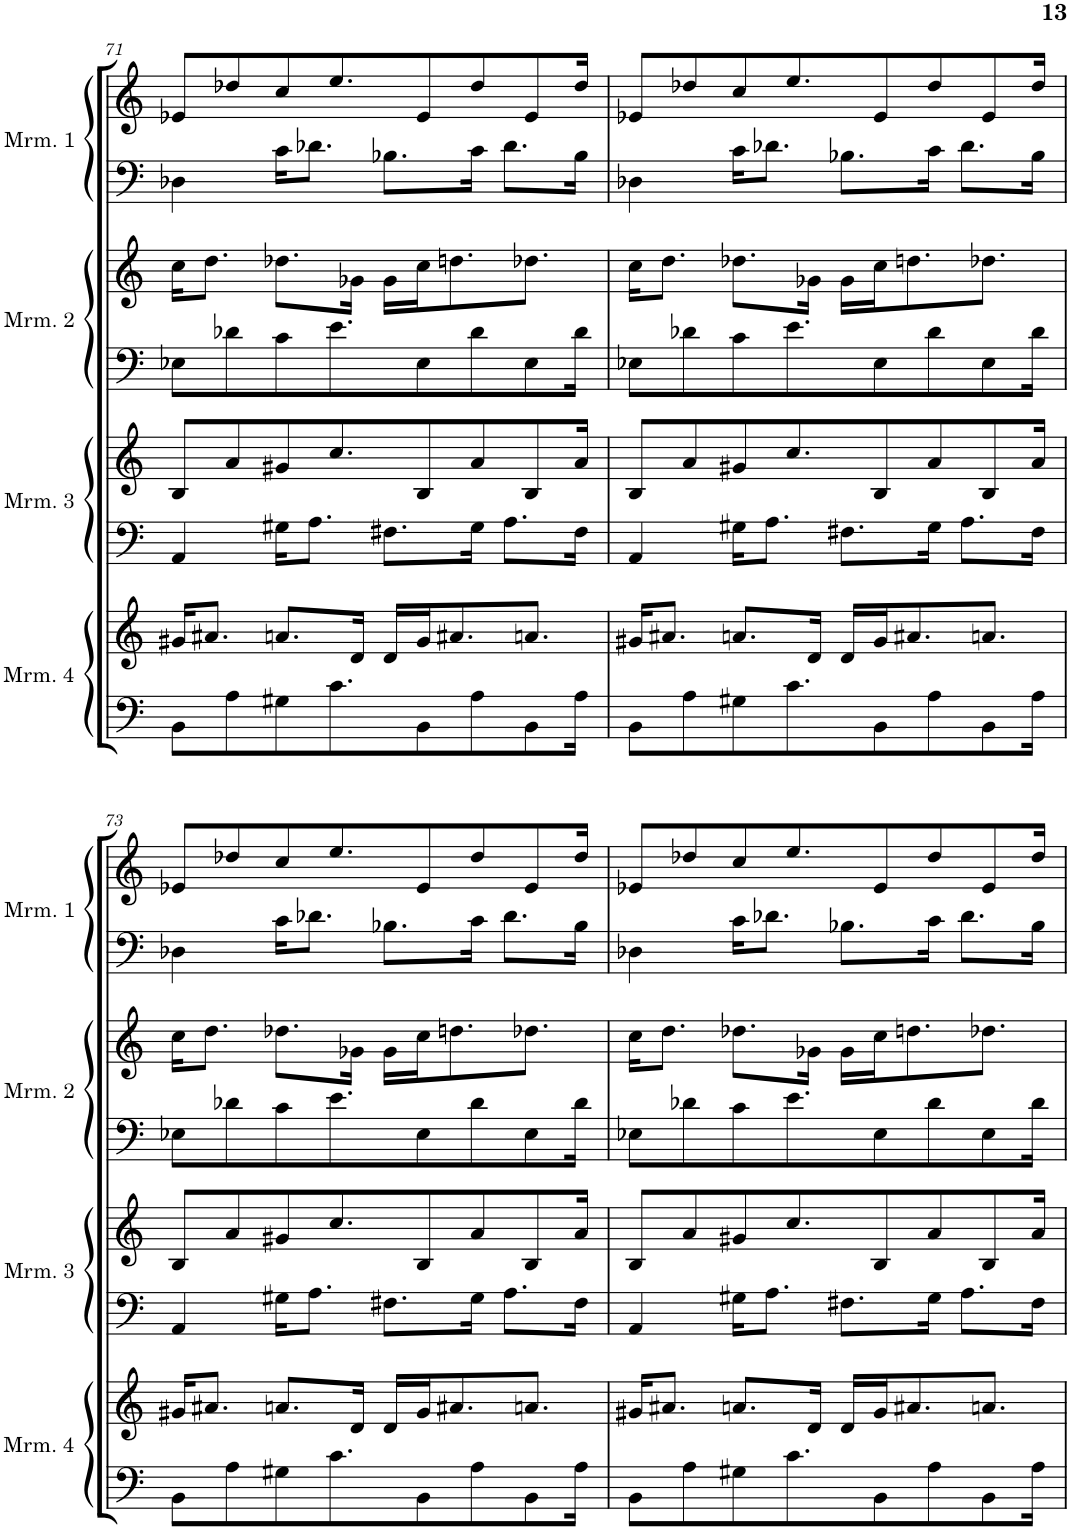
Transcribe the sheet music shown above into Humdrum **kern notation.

**kern	**kern	**kern	**kern	**kern	**kern	**kern	**kern
*part8	*part7	*part6	*part5	*part4	*part3	*part2	*part1
*staff8	*staff7	*staff6	*staff5	*staff4	*staff3	*staff2	*staff1
*I"Marimba 4	*I"Marimba 4	*I"Marimba 3	*I"Marimba 3	*I"Marimba 2	*I"Marimba 2	*I"Marimba 1	*I"Marimba 1
*I'Mrm. 4	*I'Mrm. 4	*I'Mrm. 3	*I'Mrm. 3	*I'Mrm. 2	*I'Mrm. 2	*I'Mrm. 1	*I'Mrm. 1
!!LO:PB:g=z
*clefF4	*clefG2	*clefF4	*clefG2	*clefF4	*clefG2	*clefF4	*clefG2
*k[]	*k[]	*k[]	*k[]	*k[]	*k[]	*k[]	*k[]
*M4/4	*M4/4	*M4/4	*M4/4	*M4/4	*M4/4	*M4/4	*M4/4
=71	=71	=71	=71	=71	=71	=71	=71
8BB\L	16g#X/KL	4AA/	8B/L	8E-X\L	16cc\KL	4D-X\	8e-X/L
.	8.a#X/J	.	.	.	8.dd\J	.	.
8A\	.	.	8a/	8d-X\	.	.	8dd-X/
8G#X\	8.an/L	16G#X\KL	8g#X/	8c\	8.dd-X\L	16c\KL	8cc/
.	.	8.A\J	.	.	.	8.d-X\J	.
8.c\	.	.	8.cc/	8.e\	.	.	8.ee/
.	16d/Jk	.	.	.	16g-X\Jk	.	.
.	16d/LL	8.F#X\L	.	.	16g-\LL	8.B-X\L	.
8BB\	16g#/J	.	8B/	8E-\	16cc\J	.	8e-/
.	8.a#X/	.	.	.	8.ddn\	.	.
8A\	.	16G#\Jk	8a/	8d-\	.	16c\Jk	8dd-/
.	.	8.A\L	.	.	.	8.d-\L	.
8BB\	8.an/J	.	8B/	8E-\	8.dd-X\J	.	8e-/
16A\Jk	.	16F#\Jk	16a/Jk	16d-\Jk	.	16B-\Jk	16dd-/Jk
=72	=72	=72	=72	=72	=72	=72	=72
8BB\L	16g#X/KL	4AA/	8B/L	8E-X\L	16cc\KL	4D-X\	8e-X/L
.	8.a#X/J	.	.	.	8.dd\J	.	.
8A\	.	.	8a/	8d-X\	.	.	8dd-X/
8G#X\	8.an/L	16G#X\KL	8g#X/	8c\	8.dd-X\L	16c\KL	8cc/
.	.	8.A\J	.	.	.	8.d-X\J	.
8.c\	.	.	8.cc/	8.e\	.	.	8.ee/
.	16d/Jk	.	.	.	16g-X\Jk	.	.
.	16d/LL	8.F#X\L	.	.	16g-\LL	8.B-X\L	.
8BB\	16g#/J	.	8B/	8E-\	16cc\J	.	8e-/
.	8.a#X/	.	.	.	8.ddn\	.	.
8A\	.	16G#\Jk	8a/	8d-\	.	16c\Jk	8dd-/
.	.	8.A\L	.	.	.	8.d-\L	.
8BB\	8.an/J	.	8B/	8E-\	8.dd-X\J	.	8e-/
16A\Jk	.	16F#\Jk	16a/Jk	16d-\Jk	.	16B-\Jk	16dd-/Jk
!!LO:LB:g=z
=73	=73	=73	=73	=73	=73	=73	=73
8BB\L	16g#X/KL	4AA/	8B/L	8E-X\L	16cc\KL	4D-X\	8e-X/L
.	8.a#X/J	.	.	.	8.dd\J	.	.
8A\	.	.	8a/	8d-X\	.	.	8dd-X/
8G#X\	8.an/L	16G#X\KL	8g#X/	8c\	8.dd-X\L	16c\KL	8cc/
.	.	8.A\J	.	.	.	8.d-X\J	.
8.c\	.	.	8.cc/	8.e\	.	.	8.ee/
.	16d/Jk	.	.	.	16g-X\Jk	.	.
.	16d/LL	8.F#X\L	.	.	16g-\LL	8.B-X\L	.
8BB\	16g#/J	.	8B/	8E-\	16cc\J	.	8e-/
.	8.a#X/	.	.	.	8.ddn\	.	.
8A\	.	16G#\Jk	8a/	8d-\	.	16c\Jk	8dd-/
.	.	8.A\L	.	.	.	8.d-\L	.
8BB\	8.an/J	.	8B/	8E-\	8.dd-X\J	.	8e-/
16A\Jk	.	16F#\Jk	16a/Jk	16d-\Jk	.	16B-\Jk	16dd-/Jk
=74	=74	=74	=74	=74	=74	=74	=74
8BB\L	16g#X/KL	4AA/	8B/L	8E-X\L	16cc\KL	4D-X\	8e-X/L
.	8.a#X/J	.	.	.	8.dd\J	.	.
8A\	.	.	8a/	8d-X\	.	.	8dd-X/
8G#X\	8.an/L	16G#X\KL	8g#X/	8c\	8.dd-X\L	16c\KL	8cc/
.	.	8.A\J	.	.	.	8.d-X\J	.
8.c\	.	.	8.cc/	8.e\	.	.	8.ee/
.	16d/Jk	.	.	.	16g-X\Jk	.	.
.	16d/LL	8.F#X\L	.	.	16g-\LL	8.B-X\L	.
8BB\	16g#/J	.	8B/	8E-\	16cc\J	.	8e-/
.	8.a#X/	.	.	.	8.ddn\	.	.
8A\	.	16G#\Jk	8a/	8d-\	.	16c\Jk	8dd-/
.	.	8.A\L	.	.	.	8.d-\L	.
8BB\	8.an/J	.	8B/	8E-\	8.dd-X\J	.	8e-/
16A\Jk	.	16F#\Jk	16a/Jk	16d-\Jk	.	16B-\Jk	16dd-/Jk
=	=	=	=	=	=	=	=
*-	*-	*-	*-	*-	*-	*-	*-
